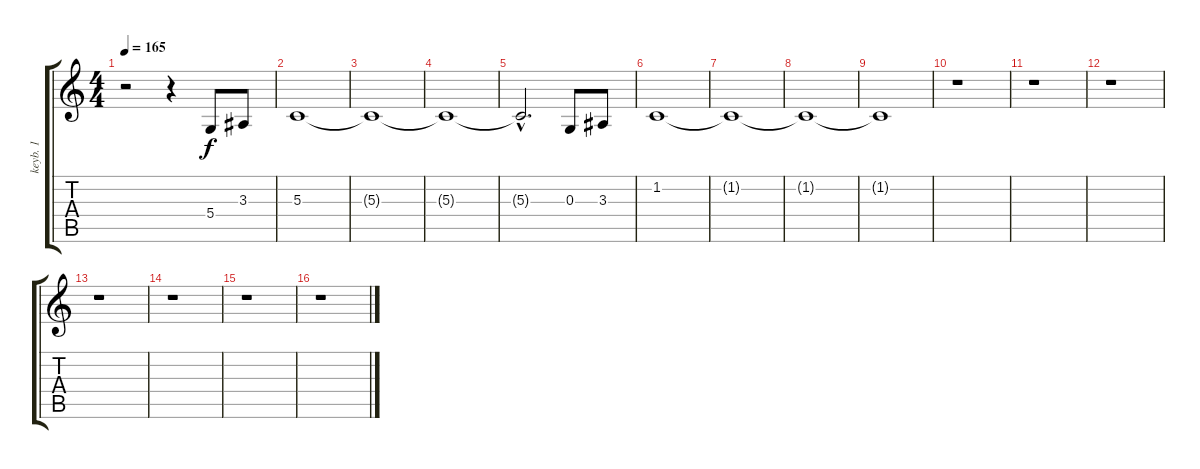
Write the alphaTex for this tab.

\track ("keyb. 1" "keyb. 1") {instrument synthstrings1}
\staff {score tabs}
\tuning (E4 B3 G3 D3 A2 E2) {hide}
\ts (4 4)
\tempo 165
\clef g2
\ks c
r.2{dy f instrument synthstrings1} r.4 5.4.8 3.3.8 |
5.3.1 |
5.3{t}.1 |
5.3{t}.1 |
5.3{hac t}.2{d} 0.3.8 3.3.8 |
1.2.1 |
1.2{t}.1 |
1.2{t}.1 |
1.2{t}.1 |
r.1 |
r.1 |
r.1 |
r.1 |
r.1 |
r.1 |
r.1
